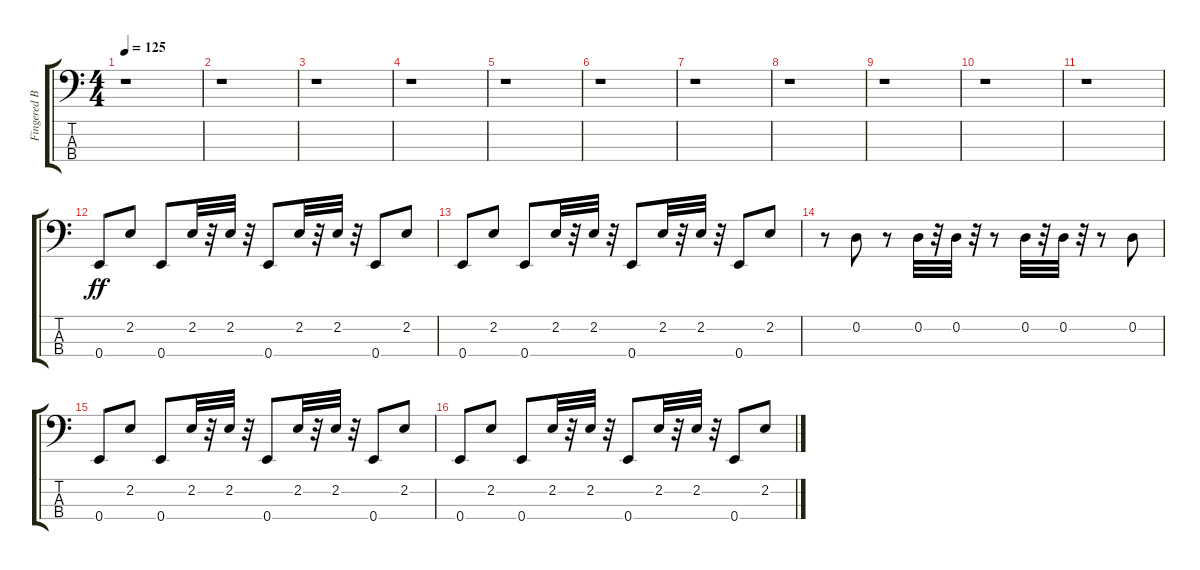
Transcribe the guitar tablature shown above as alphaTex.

\track ("Fingered Bass" "Fingered B") {instrument electricbassfinger}
\staff {score tabs}
\tuning (G2 D2 A1 E1) {hide}
\ts (4 4)
\tempo 125
\clef f4
\ks c
r.1{dy f} |
r.1 |
r.1 |
r.1 |
r.1 |
r.1 |
r.1 |
r.1 |
r.1 |
r.1 |
r.1 |
0.4.8{dy ff} 2.2.8 0.4.8 2.2.32 r.32 2.2.32 r.32 0.4.8 2.2.32 r.32 2.2.32 r.32 0.4.8 2.2.8 |
0.4.8 2.2.8 0.4.8 2.2.32 r.32 2.2.32 r.32 0.4.8 2.2.32 r.32 2.2.32 r.32 0.4.8 2.2.8 |
r.8 0.2.8 r.8 0.2.32 r.32 0.2.32 r.32 r.8 0.2.32 r.32 0.2.32 r.32 r.8 0.2.8 |
0.4.8 2.2.8 0.4.8 2.2.32 r.32 2.2.32 r.32 0.4.8 2.2.32 r.32 2.2.32 r.32 0.4.8 2.2.8 |
0.4.8 2.2.8 0.4.8 2.2.32 r.32 2.2.32 r.32 0.4.8 2.2.32 r.32 2.2.32 r.32 0.4.8 2.2.8
